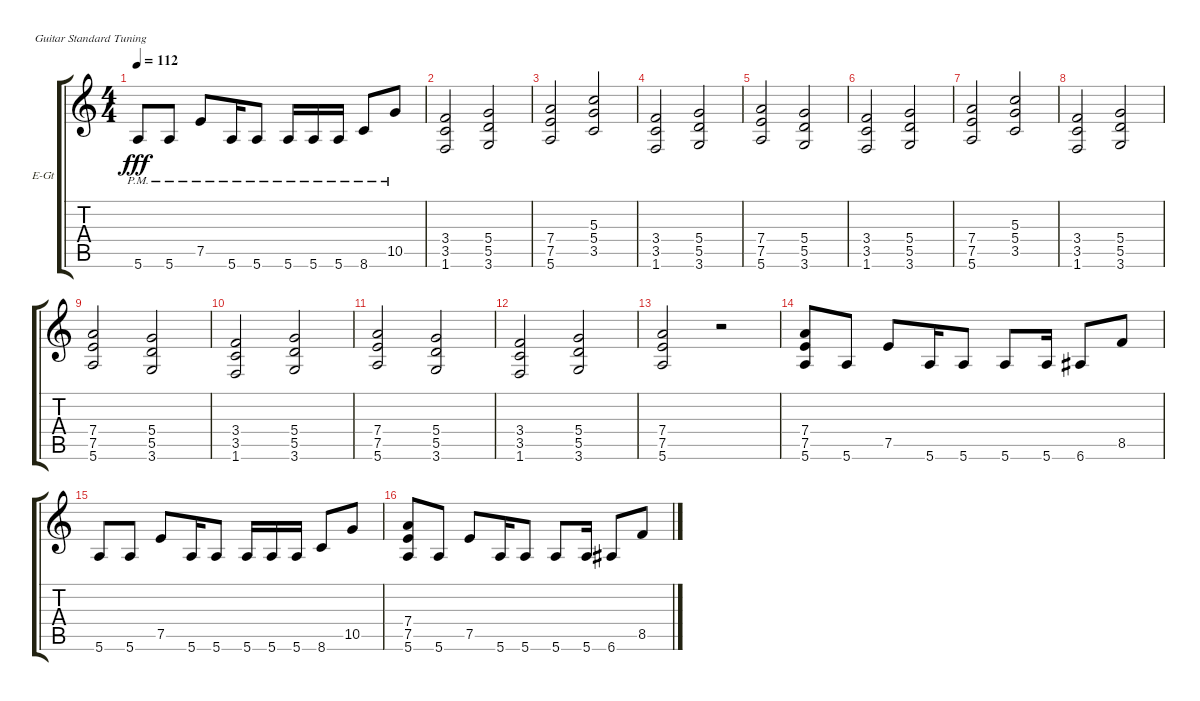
\defaultSystemsLayout 4
\bracketExtendMode groupsimilarinstruments
\firstSystemTrackNameOrientation horizontal
\otherSystemsTrackNameOrientation horizontal
\track ("Nozie MC" "E-Gt") {instrument distortionguitar}
\staff {score tabs}
\tuning (E4 B3 G3 D3 A2 E2)
\ts (4 4)
\tempo 112
\clef g2
\ks c
5.6{pm}.8{dy fff} 5.6{pm}.8 7.5{pm}.8 5.6{pm}.16 5.6{pm}.8 5.6{pm}.16 5.6{pm}.16 5.6{pm}.16 8.6{pm}.8 10.5{pm}.8 |
(1.6 3.5 3.4).2 (3.6 5.5 5.4).2 |
(5.6 7.5 7.4).2 (3.5 5.4 5.3).2 |
(1.6 3.5 3.4).2 (3.6 5.5 5.4).2 |
(5.6 7.5 7.4).2 (3.6 5.5 5.4).2 |
(1.6 3.5 3.4).2 (3.6 5.5 5.4).2 |
(5.6 7.5 7.4).2 (3.5 5.4 5.3).2 |
(1.6 3.5 3.4).2 (3.6 5.5 5.4).2 |
(5.6 7.5 7.4).2 (5.5 5.4 3.6).2 |
(1.6 3.5 3.4).2 (3.6 5.5 5.4).2 |
(5.6 7.5 7.4).2 (3.6 5.5 5.4).2 |
(1.6 3.5 3.4).2 (3.6 5.4 5.5).2 |
(5.6 7.5 7.4).2 r.2 |
(5.6 7.5 7.4).8 5.6.8 7.5.8 5.6.16 5.6.8 5.6.8 5.6.16 6.6.8 8.5.8 |
5.6.8 5.6.8 7.5.8 5.6.16 5.6.8 5.6.16 5.6.16 5.6.16 8.6.8 10.5.8 |
(5.6 7.5 7.4).8 5.6.8 7.5.8 5.6.16 5.6.8 5.6.8 5.6.16 6.6.8 8.5.8
